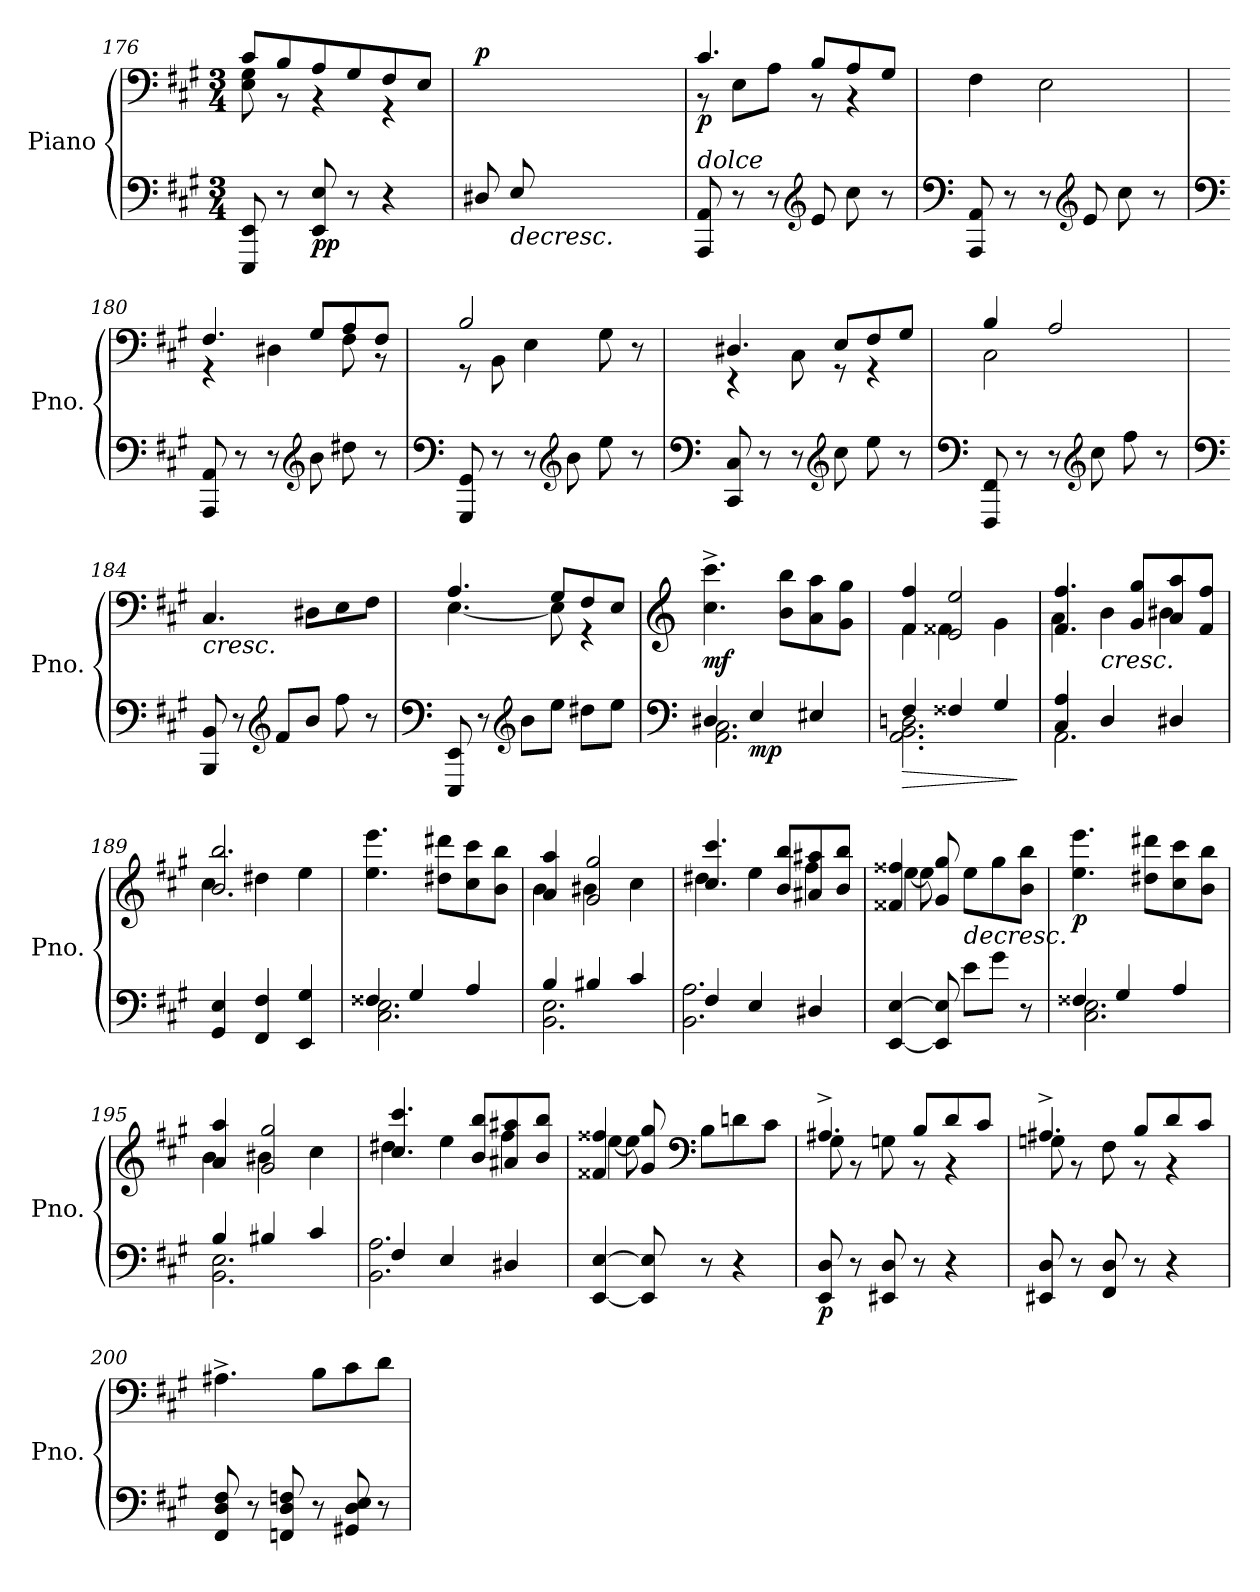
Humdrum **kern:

**kern	**kern	**dynam
*part1	*part1	*part1
*staff2	*staff1	*staff1/2
*I"Piano	*	*
*I'Pno.	*	*
*clefF4	*clefF4	*
*k[f#c#g#]	*k[f#c#g#]	*
*M3/4	*M3/4	*
=176	=176	=176
*	*^	*
8EEE/ 8EE/	8c#/L	8E\ 8G#\	.
8r	8B/	8r	.
!	!	!	!LO:DY:b=2
8EE/ 8E/	8A/	4r	pp
8r	8G#/	.	.
4r	8F#/	4r	.
.	8E/J	.	.
*	*v	*v	*
=177	=177	=177
*^	*	*
!	!	!	!LO:DY:a
8D#X/L	2.ryy	4ryy	p
!	!	!	!LO:HP:b=2
8E/	.	.	>
2ryy	.	8F#\	.
.	.	8G#\	.
.	.	8A\	.
.	.	8B\J	.
*v	*v	*	*
=178	=178	=178
*	*^	*
!LO:TX:a:i:t=dolce	!	!	!
!	!	!	!LO:DY:b
8AAA/ 8AA/	4.c#/	8r	p
8r	.	8E\L	.
8r	.	8A\J	.
*clefG2	*	*	*
8e/	8B/L	8r	.
8cc#\	8A/	4r	.
8r	8G#/J	.	.
*	*v	*v	*
=179	=179	=179
*clefF4	*	*
8AAA/ 8AA/	4F#\	.
8r	.	.
8r	2E\	.
*clefG2	*	*
8e/	.	.
8cc#\	.	.
8r	.	.
!!LO:LB:g=z
=180	=180	=180
*clefF4	*	*
*	*^	*
8AAA/ 8AA/	4.F#/	4r	.
8r	.	.	.
8r	.	4D#X\	.
*clefG2	*	*	*
8b\	8G#/L	.	.
8dd#X\	8A/	8F#\	.
8r	8F#/J	8r	.
=181	=181	=181	=181
*clefF4	*	*	*
8GGG#/ 8GG#/	2B/	8r	.
8r	.	8BB\	.
8r	.	4E\	.
*clefG2	*	*	*
8b\	.	.	.
8ee\	8rAyy	8G#\	.
8r	8r	8ryy	.
=182	=182	=182	=182
*clefF4	*	*	*
8CC#/ 8C#/	4.D#X/	4r	.
8r	.	.	.
8r	.	8C#\	.
*clefG2	*	*	*
8cc#\	8E/L	8r	.
8ee\	8F#/	4r	.
8r	8G#/J	.	.
=183	=183	=183	=183
*clefF4	*	*	*
8FFF#/ 8FF#/	4B/	2C#\	.
8r	.	.	.
8r	2A/	.	.
*clefG2	*	*	*
8cc#\	.	.	.
8ff#\	.	4ryy	.
8r	.	.	.
=184	=184	=184	=184
*clefF4	*	*	*
!	!	!	!LO:HP:b
8BBB/ 8BB/	4.C#/	2.ryy	<
8r	.	.	.
*clefG2	*	*	*
8f#/L	.	.	.
8b/J	8D#X\L	.	.
8ff#\	8E\	.	.
8r	8F#\J	.	.
!!LO:LB:g=z	!!
=185	=185	=185	=185
*clefF4	*	*	*
8EEE/ 8EE/	4.A/	[4.E\	.
8r	.	.	.
*clefG2	*	*	*
8b\L	.	.	.
8ee\J	8G#/L	8E\]	.
8dd#X\L	8F#/	4r	.
8ee\J	8E/J	.	.
*	*v	*v	*
.	.	]
=186	=186	=186
*clefF4	*clefG2	*
*^	*	*
!	!	!	!LO:DY:b
4D#X/	2.AA\ 2.C#\	4.cc#\^ 4.ccc#\^	mf
!	!	!	!LO:DY:b=2
4E/	.	.	mp
.	.	8b\ 8bb\L	.
4E#X/	.	8a\ 8aa\	.
.	.	8g#\ 8gg#\J	.
=187	=187	=187	=187
!	!	!	!LO:HP:b=2
!	!	!	!LO:HP:n=1:b
*	*	*^	*
4F#/	2.AA\ 2.BB\ 2.Dn\	4f#/ 4ff#/	4f#\	> >
4F##X/	.	2e/ 2ee/	4f##X\	.
4G#/	.	.	4g#\	.
*v	*v	*	*	*
*	*v	*v	*
.	.	] [
=188	=188	=188
*^	*^	*
!	!	!	!	!LO:DY:b=2
!	!	!	!	!LO:DY:n=1:b
4C#/ 4A/	2.AA\	4.f#/ 4.ff#/	4a\	p mp
!	!	!	!	!LO:HP:b
4D/	.	.	4b\	<
.	.	8g#/ 8gg#/L	.	.
4D#X/	.	8a/ 8aa/	4b#X\	.
.	.	8f#/ 8ff#/J	.	.
*v	*v	*	*	*
=189	=189	=189	=189
4GG#/ 4E/	2.b/ 2.bb/	4cc#\	.
4FF#/ 4F#/	.	4dd#X\	.
4EE/ 4G#/	.	4ee\	.
*	*v	*v	*
.	.	]
!!LO:LB:g=z
=190	=190	=190
*^	*	*
!	!	!	!LO:DY:b=2
!	!	!	!LO:DY:n=1:b
4F##X/	2.C#\ 2.E\	4.ee\ 4.eee\	mp f
4G#/	.	.	.
.	.	8dd#X\ 8ddd#X\L	.
4A/	.	8cc#\ 8ccc#\	.
.	.	8b\ 8bb\J	.
=191	=191	=191	=191
*	*	*^	*
4B/	2.BB\ 2.E\	4a/ 4aa/	4b\	.
4B#X/	.	2g#/ 2gg#/	4b#X\	.
4c#/	.	.	4cc#\	.
=192	=192	=192	=192	=192
4F#/	2.BB\ 2.A\	4.cc#/ 4.ccc#/	4dd#X\	.
4E/	.	.	4ee\	.
.	.	8b/ 8bb/L	.	.
4D#X/	.	8a#X/ 8aa#X/	4ff#\	.
.	.	8b/ 8bb/J	.	.
*v	*v	*	*	*
=193	=193	=193	=193
[4EE/ [4E/	4f##X/ 4ff##X/	[4ee\	.
8EE/] 8E/]	8g#/ 8gg#/	8ee\]	.
!	!	!	!LO:HP:b
8e\L	8raayy	8ee\L	>
8g#\J	4rcccyy	8gg#\	.
8r	.	8b\ 8bb\J	.
*	*v	*v	*
.	.	[
=194	=194	=194
*^	*	*
!	!	!	!LO:DY:b
4F##X/	2.C#\ 2.E\	4.ee\ 4.eee\	p
4G#/	.	.	.
.	.	8dd#X\ 8ddd#X\L	.
4A/	.	8cc#\ 8ccc#\	.
.	.	8b\ 8bb\J	.
!!LO:LB:g=z
=195	=195	=195	=195
*	*	*^	*
4B/	2.BB\ 2.E\	4a/ 4aa/	4b\	.
4B#X/	.	2g#/ 2gg#/	4b#X\	.
4c#/	.	.	4cc#\	.
=196	=196	=196	=196	=196
4F#/	2.BB\ 2.A\	4.cc#/ 4.ccc#/	4dd#X\	.
4E/	.	.	4ee\	.
.	.	8b/ 8bb/L	.	.
4D#X/	.	8a#X/ 8aa#X/	4ff#\	.
.	.	8b/ 8bb/J	.	.
*v	*v	*	*	*
=197	=197	=197	=197
[4EE/ [4E/	4f##X/ 4ff##X/	[4ee\	.
8EE/] 8E/]	8g#/ 8gg#/	8ee\]	.
*	*clefF4	*	*
8r	8B\L	4.ryy	.
4r	8dn\	.	.
.	8c#\J	.	.
=198	=198	=198	=198
!	!	!	!LO:DY:b=2
8EE/ 8D/	4.A#X^/	8G#\	p
8r	.	8r	.
8EE#X/ 8D/	.	8Gn\	.
8r	8B/L	8r	.
4r	8d/	4r	.
.	8c#/J	.	.
=199	=199	=199	=199
8EE#X/ 8D/	4.A#X^/	8Gn\	.
8r	.	8r	.
8FF#/ 8D/	.	8F#\	.
8r	8B/L	8r	.
4r	8d/	4r	.
.	8c#/J	.	.
*	*v	*v	*
!!LO:PB:g=z
=200	=200	=200
8FF#/ 8D/ 8F#/	4.A#X^\	.
8r	.	.
8FFn/ 8D/ 8Fn/	.	.
8r	8B\L	.
8GG#X/ 8D/ 8E/	8c#\	.
8r	8d\J	.
.	.	]
=	=	=
*-	*-	*-
